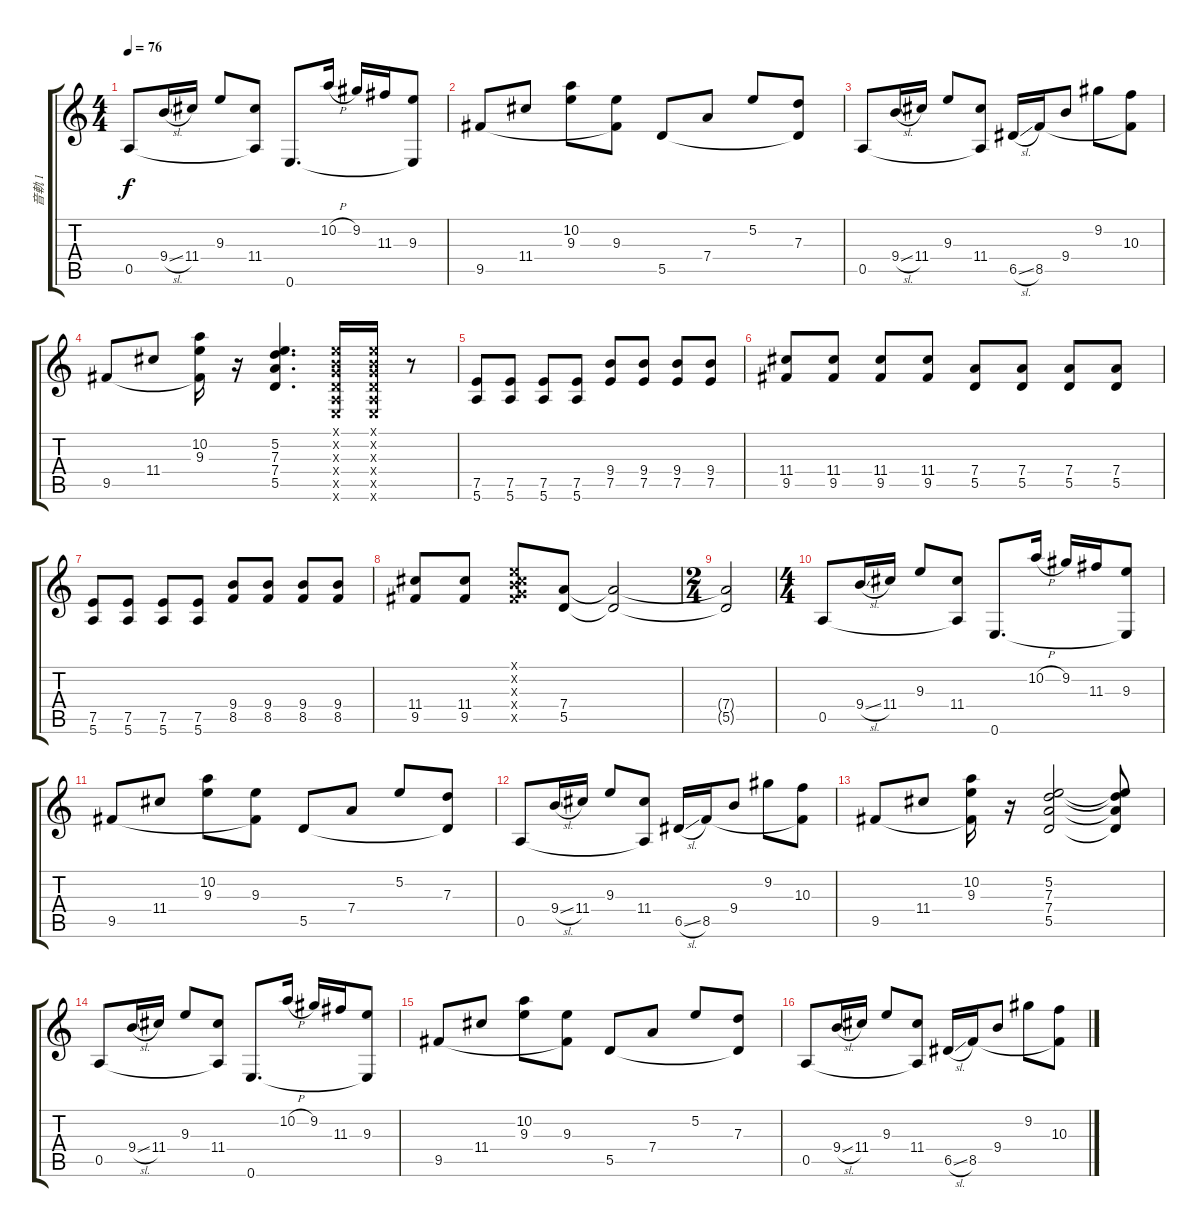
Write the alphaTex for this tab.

\track ("音軌 1" "音軌 1") {instrument electricguitarjazz}
\staff {score tabs}
\tuning (E4 B3 G3 D3 A2 E2) {hide}
\ts (4 4)
\tempo 76
\clef g2
\ks c
0.5.8{dy f instrument electricguitarjazz} 9.4{sl}.16 11.4.16 9.3.8 (11.4 0.5{t}).8 0.6.8{d} 10.2{h}.16 9.2.16 11.3.16 (9.3 0.6{t}).8 |
9.5.8 11.4.8 (10.2 9.3).8 (9.3 9.5{t}).8 5.5.8 7.4.8 5.2.8 (7.3 5.5{t}).8 |
0.5.8 9.4{sl}.16 11.4.16 9.3.8 (11.4 0.5{t}).8 6.5{sl}.16 8.5.16 9.4.8 9.2.8 (10.3 8.5{t}).8 |
9.5.8 11.4.8 (10.2 9.3 9.5{t}).16 r.16 (5.2 7.3 7.4 5.5).4{d} (0.1{x} 0.2{x} 0.3{x} 0.4{x} 0.5{x} 0.6{x}).16 (0.1{x} 0.2{x} 0.3{x} 0.4{x} 0.5{x} 0.6{x}).16 r.8 |
(7.5 5.6).8{instrument overdrivenguitar} (7.5 5.6).8 (7.5 5.6).8 (7.5 5.6).8 (9.4 7.5).8 (9.4 7.5).8 (9.4 7.5).8 (9.4 7.5).8 |
(11.4 9.5).8 (11.4 9.5).8 (11.4 9.5).8 (11.4 9.5).8 (7.4 5.5).8 (7.4 5.5).8 (7.4 5.5).8 (7.4 5.5).8 |
(7.5 5.6).8 (7.5 5.6).8 (7.5 5.6).8 (7.5 5.6).8 (9.4 8.5).8 (9.4 8.5).8 (9.4 8.5).8 (9.4 8.5).8 |
(11.4 9.5).8 (11.4 9.5).8 (0.1{x} 0.2{x} 0.3{x} 11.4{x} 9.5{x}).8 (7.4 5.5).8 (7.4{t} 5.5{t}).2 |
\ts (2 4)
(7.4{t} 5.5{t}).2 |
\ts (4 4)
0.5.8{instrument electricguitarjazz} 9.4{sl}.16 11.4.16 9.3.8 (11.4 0.5{t}).8 0.6.8{d} 10.2{h}.16 9.2.16 11.3.16 (9.3 0.6{t}).8 |
9.5.8 11.4.8 (10.2 9.3).8 (9.3 9.5{t}).8 5.5.8 7.4.8 5.2.8 (7.3 5.5{t}).8 |
0.5.8 9.4{sl}.16 11.4.16 9.3.8 (11.4 0.5{t}).8 6.5{sl}.16 8.5.16 9.4.8 9.2.8 (10.3 8.5{t}).8 |
9.5.8 11.4.8 (10.2 9.3 9.5{t}).16 r.16 (5.2 7.3 7.4 5.5).2 (5.2{t} 7.3{t} 7.4{t} 5.5{t}).8 |
0.5.8 9.4{sl}.16 11.4.16 9.3.8 (11.4 0.5{t}).8 0.6.8{d} 10.2{h}.16 9.2.16 11.3.16 (9.3 0.6{t}).8 |
9.5.8 11.4.8 (10.2 9.3).8 (9.3 9.5{t}).8 5.5.8 7.4.8 5.2.8 (7.3 5.5{t}).8 |
0.5.8 9.4{sl}.16 11.4.16 9.3.8 (11.4 0.5{t}).8 6.5{sl}.16 8.5.16 9.4.8 9.2.8 (10.3 8.5{t}).8
